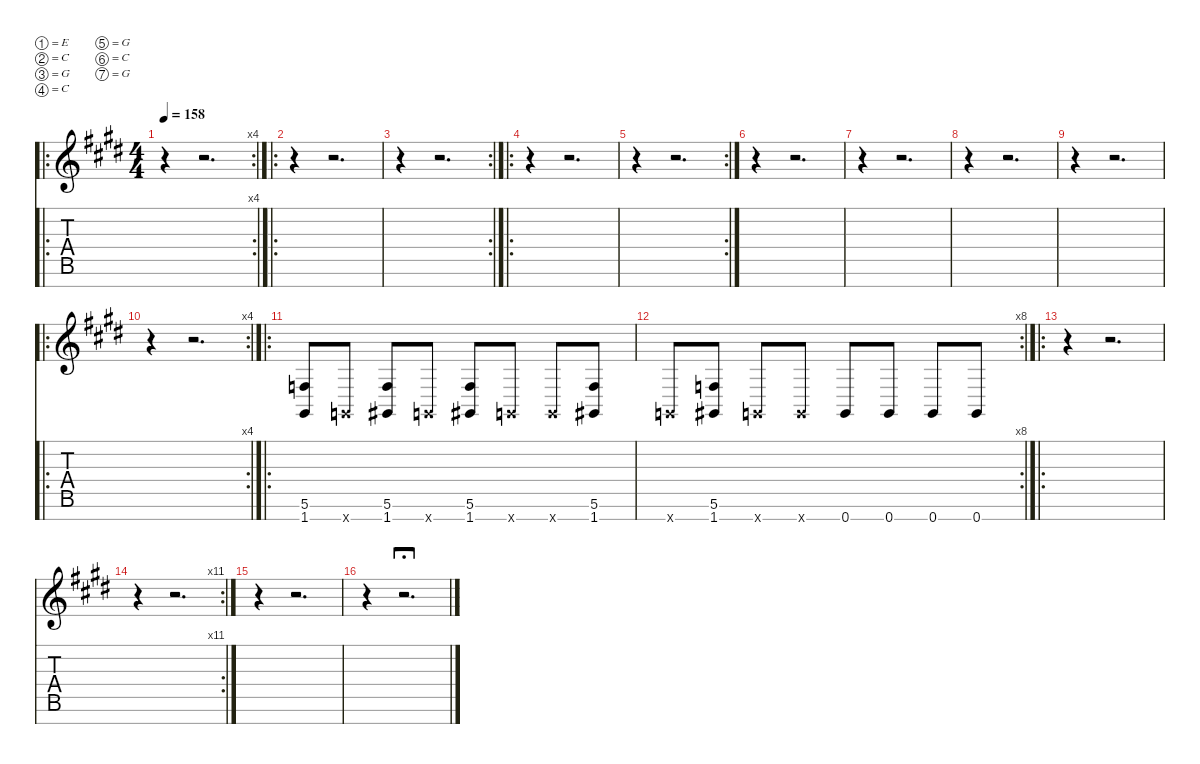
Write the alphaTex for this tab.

\defaultSystemsLayout 4
\hideDynamics
\bracketExtendMode nobrackets
\singleTrackTrackNamePolicy hidden
\multiTrackTrackNamePolicy hidden
\firstSystemTrackNameMode fullname
\firstSystemTrackNameOrientation horizontal
\otherSystemsTrackNameOrientation horizontal
\track ("Guitar 1 - 7 string" "dist.guit.") {instrument distortionguitar}
\staff {score tabs}
\tuning (E4 C4 G3 C3 G2 C2 G1)
\ro
\rc 4
\ts (4 4)
\tempo 158
\clef g2
\ks c#minor
r.4{dy f beam Down} r.2{d beam Down} |
\ro
r.4{beam Down} r.2{d beam Down} |
\rc 2
r.4{beam Down} r.2{d beam Down} |
\ro
r.4{beam Down} r.2{d beam Down} |
\rc 2
r.4{beam Down} r.2{d beam Down} |
r.4{beam Down} r.2{d beam Down} |
r.4{beam Down} r.2{d beam Down} |
r.4{beam Down} r.2{d beam Down} |
r.4{beam Down} r.2{d beam Down} |
\ro
\rc 4
r.4{beam Down} r.2{d beam Down} |
\ro
(5.6{acc forcenatural} 1.7{acc #}).8{beam Up} 0.7{x acc forcenatural}.8{beam Up} (5.6{acc forcenatural} 1.7{acc #}).8{beam Up} 0.7{x acc forcenatural}.8{beam Up} (5.6{acc forcenatural} 1.7{acc #}).8{beam Up} 0.7{x acc forcenatural}.8{beam Up} 0.7{x acc forcenatural}.8{beam Up} (5.6{acc forcenatural} 1.7{acc #}).8{beam Up} |
\rc 8
0.7{x acc forcenatural}.8{beam Up} (5.6{acc forcenatural} 1.7{acc #}).8{beam Up} 0.7{x acc forcenatural}.8{beam Up} 0.7{x acc forcenatural}.8{beam Up} 0.7{acc forcenatural}.8{beam Up} 0.7{acc forcenatural}.8{beam Up} 0.7{acc forcenatural}.8{beam Up} 0.7{acc forcenatural}.8{beam Up} |
\ro
r.4{beam Down} r.2{d beam Down} |
\rc 11
r.4{beam Down} r.2{d beam Down} |
r.4{beam Down} r.2{d beam Down} |
r.4{beam Down} r.2{d fermata (long 1) beam Down}
